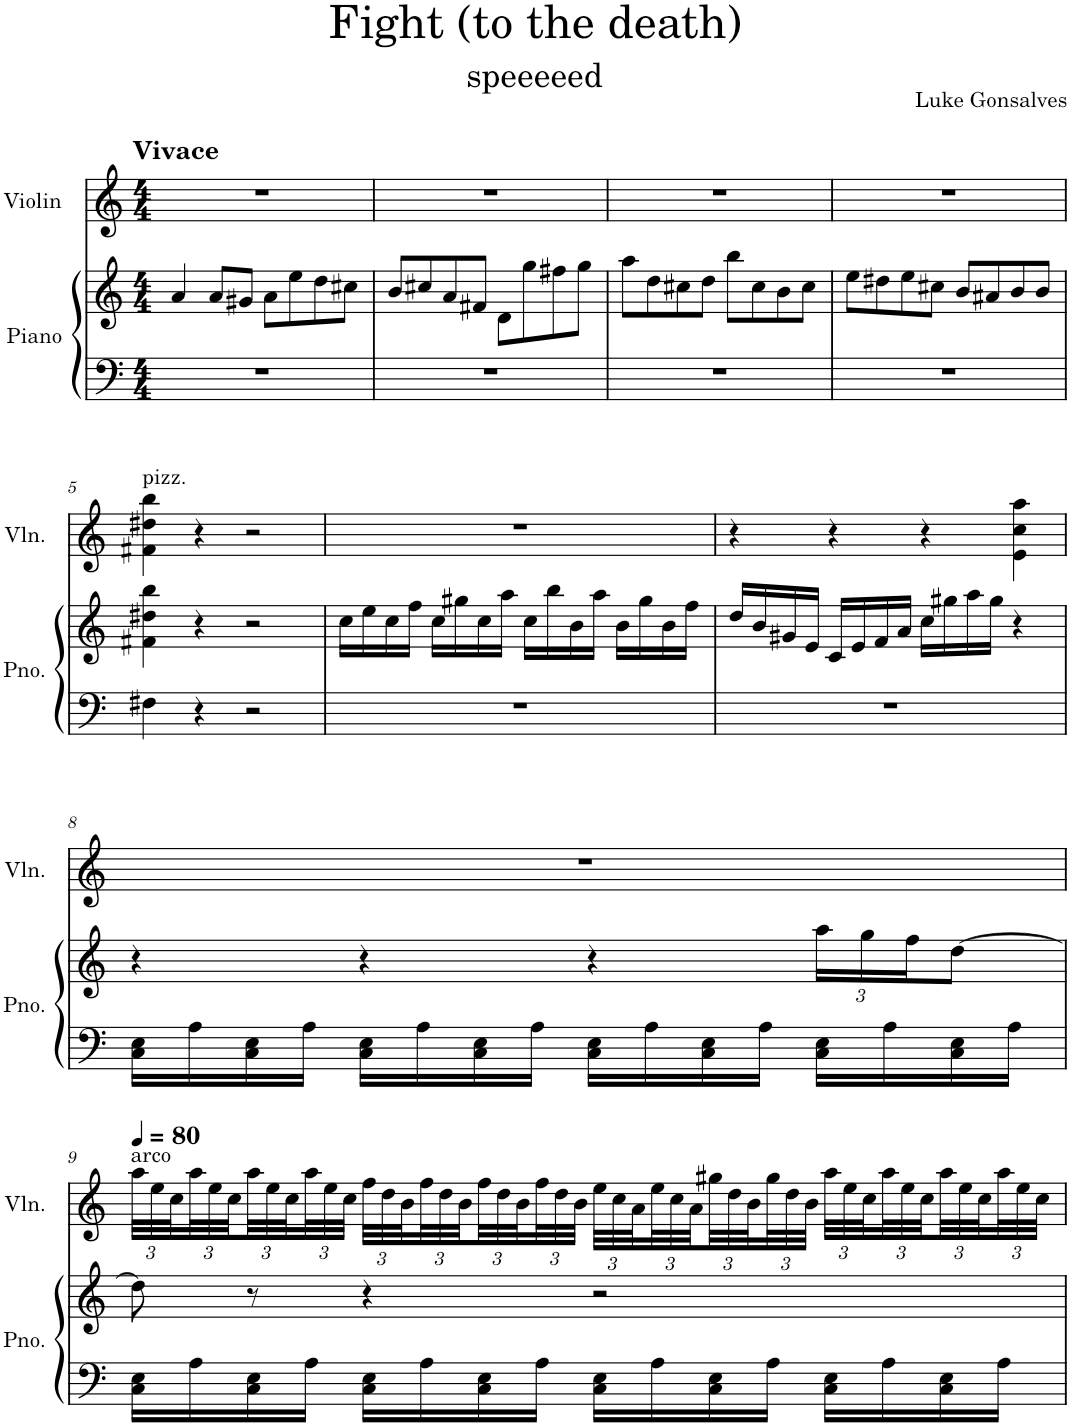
**kern	**kern	**kern
*part2	*part2	*part1
*staff3	*staff2	*staff1
*I"Piano	*	*I"Violin
*I'Pno.	*	*I'Vln.
*clefF4	*clefG2	*clefG2
*k[]	*k[]	*k[]
*M4/4	*M4/4	*M4/4
=1	=1	=1
!	!	!LO:TX:a:B:t=Vivace
1r	4a/	1r
.	8a/L	.
.	8g#X/J	.
.	8a\L	.
.	8ee\	.
.	8dd\	.
.	8cc#X\J	.
=2	=2	=2
1r	8b/L	1r
.	8cc#X/	.
.	8a/	.
.	8f#X/J	.
.	8d\L	.
.	8gg\	.
.	8ff#X\	.
.	8gg\J	.
=3	=3	=3
1r	8aa\L	1r
.	8dd\	.
.	8cc#X\	.
.	8dd\J	.
.	8bb\L	.
.	8cc#\	.
.	8b\	.
.	8cc#\J	.
=4	=4	=4
1r	8ee\L	1r
.	8dd#X\	.
.	8ee\	.
.	8cc#X\J	.
.	8b/L	.
.	8a#X/	.
.	8b/	.
.	8b/J	.
!!LO:LB:g=z
=5	=5	=5
!	!	!LO:TX:a:t=pizz.
4F#X\	4f#X\ 4dd#X\ 4bb\	4f#X\ 4dd#X\ 4bb\
4r	4r	4r
2r	2r	2r
=6	=6	=6
1r	16cc\LL	1r
.	16ee\	.
.	16cc\	.
.	16ff\JJ	.
.	16cc\LL	.
.	16gg#X\	.
.	16cc\	.
.	16aa\JJ	.
.	16cc\LL	.
.	16bb\	.
.	16b\	.
.	16aa\JJ	.
.	16b\LL	.
.	16gg#\	.
.	16b\	.
.	16ff\JJ	.
=7	=7	=7
1r	16dd/LL	4r
.	16b/	.
.	16g#X/	.
.	16e/JJ	.
.	16c/LL	4r
.	16e/	.
.	16f/	.
.	16a/JJ	.
.	16cc\LL	4r
.	16gg#X\	.
.	16aa\	.
.	16gg#\JJ	.
.	4r	4e\ 4cc\ 4aa\
!!LO:LB:g=z
=8	=8	=8
16C\ 16E\LL	4r	1r
16A\	.	.
16C\ 16E\	.	.
16A\JJ	.	.
16C\ 16E\LL	4r	.
16A\	.	.
16C\ 16E\	.	.
16A\JJ	.	.
16C\ 16E\LL	4r	.
16A\	.	.
16C\ 16E\	.	.
16A\JJ	.	.
*	*Xbrackettup	*
16C\ 16E\LL	24aa\LL	.
.	24gg\	.
16A\	.	.
.	24ff\J	.
16C\ 16E\	[8dd\J	.
16A\JJ	.	.
!!LO:LB:g=z
=9	=9	=9
*	*	*Xbrackettup
*	*	*MM80
!	!	!LO:TX:a:t=arco
16C\ 16E\LL	8dd\]	48aa\LLL
.	.	48ee\
.	.	48cc\
16A\	.	48aa\
.	.	48ee\
.	.	48cc\
16C\ 16E\	8r	48aa\
.	.	48ee\
.	.	48cc\
16A\JJ	.	48aa\
.	.	48ee\
.	.	48cc\JJJ
16C\ 16E\LL	4r	48ff\LLL
.	.	48dd\
.	.	48b\
16A\	.	48ff\
.	.	48dd\
.	.	48b\
16C\ 16E\	.	48ff\
.	.	48dd\
.	.	48b\
16A\JJ	.	48ff\
.	.	48dd\
.	.	48b\JJJ
16C\ 16E\LL	2r	48ee\LLL
.	.	48cc\
.	.	48a\
16A\	.	48ee\
.	.	48cc\
.	.	48a\
16C\ 16E\	.	48gg#X\
.	.	48dd\
.	.	48b\
16A\JJ	.	48gg#\
.	.	48dd\
.	.	48b\JJJ
16C\ 16E\LL	.	48aa\LLL
.	.	48ee\
.	.	48cc\
16A\	.	48aa\
.	.	48ee\
.	.	48cc\
16C\ 16E\	.	48aa\
.	.	48ee\
.	.	48cc\
16A\JJ	.	48aa\
.	.	48ee\
.	.	48cc\JJJ
=	=	=
*-	*-	*-
